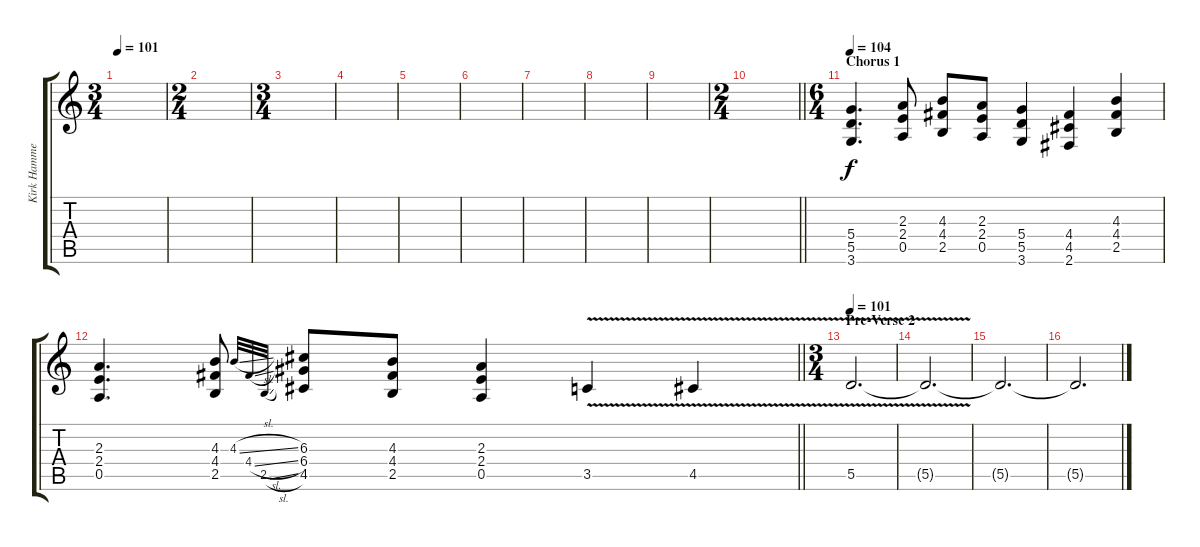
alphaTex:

\track ("Kirk Hammett (Rhythm)" "Kirk Hamme") {instrument distortionguitar}
\staff {score tabs}
\tuning (E4 B3 G3 D3 A2 E2) {hide}
\ts (3 4)
\tempo 101
\clef g2
\ks c
|
\ts (2 4)
|
\ts (3 4)
|
|
|
|
|
|
|
\ts (2 4)
\barLineRight lightlight
|
\ts (6 4)
\section ("" "Chorus 1")
\tempo 104
(5.4 5.5 3.6).4{d} (2.3 2.4 0.5).8 (4.3 4.4 2.5).8 (2.3 2.4 0.5).8 (5.4 5.5 3.6).4 (4.4 4.5 2.6).4 (4.3 4.4 2.5).4 |
\barLineRight lightlight
(2.3 2.4 0.5).4{d} (4.3 4.4 2.5).8 4.3{sl}.32{gr onbeat} 4.4{sl}.32{gr onbeat} 2.5{sl}.32{gr onbeat} (6.3 6.4 4.5).8 (4.3 4.4 2.5).8 (2.3 2.4 0.5).4 3.5{v}.4 4.5{v}.4 |
\ts (3 4)
\section ("" "Pre-Verse 2")
\tempo 101
5.5{v}.2{d volume 0} |
5.5{t}.2{d} |
5.5{t}.2{d} |
5.5{t}.2{d}
